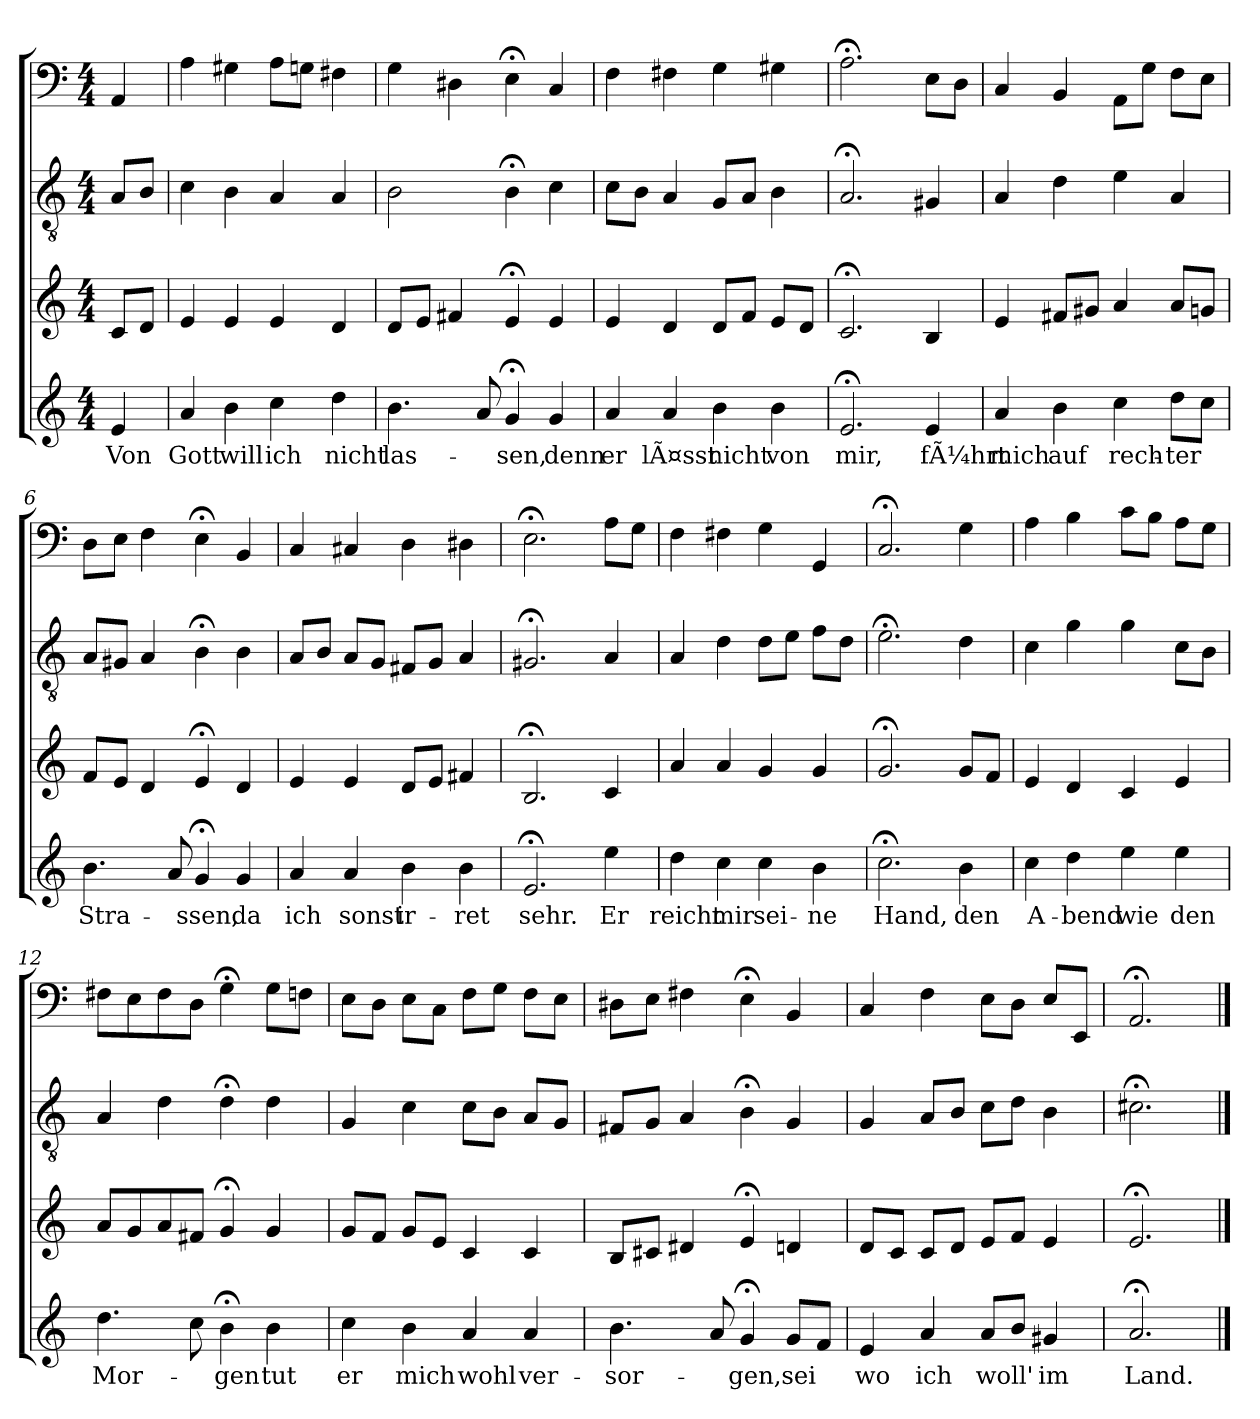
**kern	**text	**kern	**kern	**kern
*part4	*part4	*part3	*part2	*part1
*staff4	*staff4	*staff3	*staff2	*staff1
*clefG2	*	*clefG2	*clefGv2	*clefF4
*k[]	*	*k[]	*k[]	*k[]
*a:	*	*a:	*a:	*a:
*M4/4	*	*M4/4	*M4/4	*M4/4
=	=	=	=	=
4e	Von	8cL	8AL	4AA
.	.	8dJ	8BJ	.
=1	=1	=1	=1	=1
4a	Gott	4e	4c	4A
4b	will	4e	4B	4G#X
4cc	ich	4e	4A	8AL
.	.	.	.	8GnJ
4dd	nicht	4d	4A	4F#X
=2	=2	=2	=2	=2
4.b	las-	8dL	2B	4G
.	.	8eJ	.	.
.	.	4f#X	.	4D#X
8a	.	.	.	.
4g;<	-sen,	4e;<	4B;<	4E;<
4g	denn	4e	4c	4C
=3	=3	=3	=3	=3
4a	er	4e	8cL	4F
.	.	.	8BJ	.
4a	lÃ¤sst	4d	4A	4F#X
4b	nicht	8dL	8GL	4G
.	.	8fJ	8AJ	.
4b	von	8eL	4B	4G#X
.	.	8dJ	.	.
=4	=4	=4	=4	=4
2.e;<	mir,	2.c;<	2.A;<	2.A;<
4e	fÃ¼hrt	4B	4G#X	8EL
.	.	.	.	8DJ
=5	=5	=5	=5	=5
4a	mich	4e	4A	4C
4b	auf	8f#XL	4d	4BB
.	.	8g#XJ	.	.
4cc	rech-	4a	4e	8AAL
.	.	.	.	8GJ
8ddL	-ter	8aL	4A	8FL
8ccJ	.	8gnJ	.	8EJ
=6	=6	=6	=6	=6
4.b	Stra-	8fL	8AL	8DL
.	.	8eJ	8G#XJ	8EJ
.	.	4d	4A	4F
8a	.	.	.	.
4g;<	-ssen,	4e;<	4B;<	4E;<
4g	da	4d	4B	4BB
=7	=7	=7	=7	=7
4a	ich	4e	8AL	4C
.	.	.	8BJ	.
4a	sonst	4e	8AL	4C#X
.	.	.	8GJ	.
4b	ir-	8dL	8F#XL	4D
.	.	8eJ	8GJ	.
4b	-ret	4f#X	4A	4D#X
=8	=8	=8	=8	=8
2.e;<	sehr.	2.B;<	2.G#X;<	2.E;<
4ee	Er	4c	4A	8AL
.	.	.	.	8GJ
=9	=9	=9	=9	=9
4dd	reicht	4a	4A	4F
4cc	mir	4a	4d	4F#X
4cc	sei-	4g	8dL	4G
.	.	.	8eJ	.
4b	-ne	4g	8fL	4GG
.	.	.	8dJ	.
=10	=10	=10	=10	=10
2.cc;<	Hand,	2.g;<	2.e;<	2.C;<
4b	den	8gL	4d	4G
.	.	8fJ	.	.
=11	=11	=11	=11	=11
4cc	A-	4e	4c	4A
4dd	-bend	4d	4g	4B
4ee	wie	4c	4g	8cL
.	.	.	.	8BJ
4ee	den	4e	8cL	8AL
.	.	.	8BJ	8GJ
=12	=12	=12	=12	=12
4.dd	Mor-	8aL	4A	8F#XL
.	.	8g	.	8E
.	.	8a	4d	8F#
8cc	.	8f#XJ	.	8DJ
4b;<	-gen	4g;<	4d;<	4G;<
4b	tut	4g	4d	8GL
.	.	.	.	8FnJ
=13	=13	=13	=13	=13
4cc	er	8gL	4G	8EL
.	.	8fJ	.	8DJ
4b	mich	8gL	4c	8EL
.	.	8eJ	.	8CJ
4a	wohl	4c	8cL	8FL
.	.	.	8BJ	8GJ
4a	ver-	4c	8AL	8FL
.	.	.	8GJ	8EJ
=14	=14	=14	=14	=14
4.b	-sor-	8BL	8F#XL	8D#XL
.	.	8c#XJ	8GJ	8EJ
.	.	4d#X	4A	4F#X
8a	.	.	.	.
4g;<	-gen,	4e;<	4B;<	4E;<
8gL	sei	4dn	4G	4BB
8fJ	.	.	.	.
=15	=15	=15	=15	=15
4e	wo	8dL	4G	4C
.	.	8cJ	.	.
4a	ich	8cL	8AL	4F
.	.	8dJ	8BJ	.
8aL	woll'	8eL	8cL	8EL
8bJ	.	8fJ	8dJ	8DJ
4g#X	im	4e	4B	8EL
.	.	.	.	8EEJ
=16	=16	=16	=16	=16
2.a;<	Land.	2.e;<	2.c#X;<	2.AA;<
==	==	==	==	==
*-	*-	*-	*-	*-
